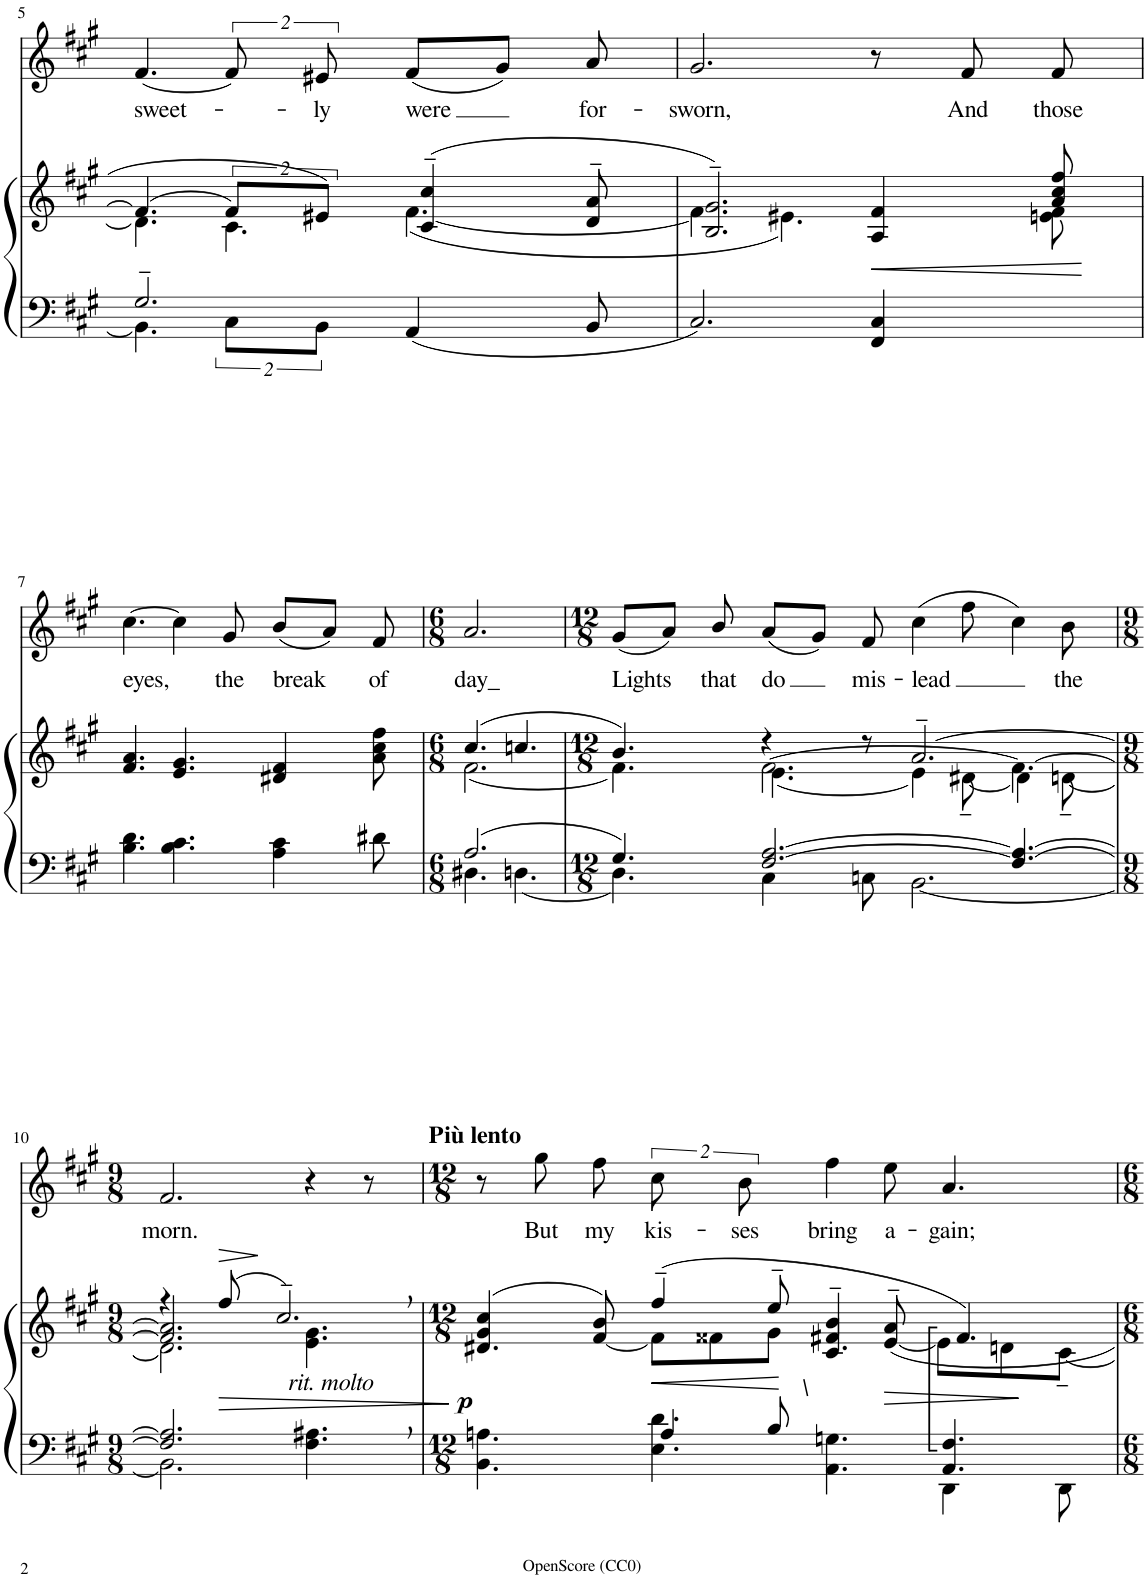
**kern	**kern	**dynam	**kern	**text
*part2	*part2	*part2	*part1	*part1
*staff3	*staff2	*staff2/3	*staff1	*staff1
*I"Piano	*	*	*I"Voice	*
*I'Pno	*	*	*	*
!!LO:PB:g=z
*clefF4	*clefG2	*	*clefG2	*
*k[f#c#g#]	*k[f#c#g#]	*	*k[f#c#g#]	*
*M9/8	*M9/8	*	*M9/8	*
=5	=5	=5	=5	=5
*^	*^	*	*	*
!	!	!	!	!	!	!LO:LY:b
2.G#~/	4.BB\]	4.f#/_	4.d\]	.	[4.f#/	sweet-
.	16%3C#\L	16%3f#/L]	4.c#\	.	16%3f#/]	.
!	!	!	!	!	!	!LO:LY:b
.	16%3BB\J	16%3e#X/J	.	.	16%3e#X/	-ly
!	!	!	!	!	!	!LO:LY:b
4AA/	4.ryy	(4c#/~ 4cc#/~	([4.f#\	.	(8f#/L	were
.	.	.	.	.	8g#/J)	.
!	!	!	!	!	!	!LO:LY:b
8BB/	.	8d/~ 8a/~	.	.	8a/	for-
*v	*v	*	*	*	*	*
=6	=6	=6	=6	=6	=6
*	*	*^	*	*	*
!	!	!	!	!	!	!LO:LY:b
2.C#/	2.B/~ 2.g#/~)	4.f#\]	1ryy	.	2.g#/	-sworn,
.	.	4.e#X\)	.	.	.	.
!	!	!	!	!LO:HP:b	!	!
4FF#/ 4C#/	4A/ 4f#/	4.ryy	.	<	8r	.
!	!	!	!	!	!	!LO:LY:b
.	.	.	.	.	8f#/	And
!	!	!	!	!	!	!LO:LY:b
8ryy	8a/ 8cc#/ 8ff#/	.	8en\ 8f#\	.	8f#/	those
*	*v	*v	*v	*	*	*
.	.	[	.	.
!!LO:LB:g=z
=7	=7	=7	=7	=7
!	!	!	!	!LO:LY:b
4.B\ 4.d\	4.f#/ 4.a/	.	[4.cc#\	eyes,
4.B\ 4.c#\	4.e/ 4.g#/	.	4cc#\]	.
!	!	!	!	!LO:LY:b
.	.	.	8g#/	the
!	!	!	!	!LO:LY:b
4A\ 4c#\	4d#X/ 4f#/	.	(8b/L	break
.	.	.	8a/J)	.
!	!	!	!	!LO:LY:b
8d#X\	8a\ 8cc#\ 8ff#\	.	8f#/	of
=8	=8	=8	=8	=8
*M6/8	*M6/8	*	*M6/8	*
*^	*^	*	*	*
!	!	!	!	!	!	!LO:LY:b
2.A/	4.D#X\	(4.cc#/	[2.f#\	.	2.a/	day_
.	[4.Dn\	4.ccn/	.	.	.	.
*	*	*v	*v	*	*	*
=9	=9	=9	=9	=9	=9
*M12/8	*	*M12/8	*	*M12/8	*
*	*	*^	*	*	*
*	*	*	*^	*	*	*
!	!	!	!	!	!	!	!LO:LY:b
4.G#/	4.D\]	4.b/)	4.f#\]	4.ryy	.	(8g#/L	Lights
.	.	.	.	.	.	8a/J)	.
!	!	!	!	!	!	!	!LO:LY:b
.	.	.	.	.	.	8b/	that
!	!	!	!	!	!	!	!LO:LY:b
[2.F#/ [2.A/	4C#\	4r	[>2.f#\	[4.e\	.	(8a/L	do
.	.	.	.	.	.	8g#/J)	.
!	!	!	!	!	!	!	!LO:LY:b
.	8Cn\	8r	.	.	.	8f#/	mis-
!	!	!	!	!	!	!	!LO:LY:b
.	[2.BB\	[2.a~/	.	4e\]	.	(4cc#\	-lead
.	.	.	.	[8d#X~\	.	8ff#\	.
4.F#/_ 4.A/_	.	.	4.f#\_	4d#\]	.	4cc#\)	.
!	!	!	!	!	!	!	!LO:LY:b
.	.	.	.	[8dn~\	.	8b\	the
!!LO:LB:g=z
=10	=10	=10	=10	=10	=10	=10	=10
*M9/8	*	*M9/8	*	*	*	*M9/8	*
!	!	!	!	!	!	!	!LO:LY:b
2.F#/] 2.A/]	2.BB\]	4r	2.d\]	2.f#/] 2.a/]	.	2.f#/	morn.
!	!	!	!	!	!LO:HP:b	!	!
.	.	(8ff#/	.	.	>	.	.
!	!	!	!	!	!LO:HP:b	!	!
.	.	2.cc#~,/)	.	.	>	.	.
!	!	!	!LO:TX:b:i:t=rit. molto	!	!	!	!
4.F#\, 4.A#X\,	4.ryy	.	4.e\ 4.g#\	4.ryy	]	4r	.
.	.	.	.	.	.	8r	.
*v	*v	*	*	*	*	*	*
*	*v	*v	*v	*	*	*
.	.	]	.	.
=11	=11	=11	=11	=11
*M12/8	*M12/8	*	*M12/8	*
*^	*^	*	*	*
*	*	*	*^	*	*	*
!	!	!	!	!	!	!LO:TX:a:B:t=Più lento	!
!	!	!	!	!	!LO:DY:b	!	!
4.ryy	4.BB\ 4.An\	(>4g#/ 4cc#/	4.ryy	4.d#X/	p	8r	.
!	!	!	!	!	!	!	!LO:LY:b
.	.	.	.	.	.	8gg#\	But
!	!	!	!	!	!	!	!LO:LY:b
.	.	[<8f#/ 8b/)	.	.	.	8ff#\	my
!	!	!	!	!	!LO:HP:b	!	!LO:LY:b
4A/	4.E\ 4.d\	(4ff#~/	8f#\L]	4.ryy	<	16%3cc#\	kis-
.	.	.	8f##X\	.	.	.	.
!	!	!	!	!	!	!	!LO:LY:b
.	.	.	.	.	.	16%3b\	-ses
8B/	.	8ee~/	8g#\J	.	.	.	.
!	!	!	!	!	!	!	!LO:LY:b
4.ryy	4.AA\ 4.Gn\	4f#X/~> 4b/~>	4.ryy	4.c#/	[	4ff#\	bring
!	!	!	!	!	!LO:HP:b	!	!LO:LY:b
.	.	[<8e/~> 8a/~>	.	.	>	8ee\	a-
!	!	!	!	!	!	!	!LO:LY:b
4.AA/ 4.F#/	4DD\	4.f#/)	8e\L]	4.ryy	.	4.a/	-gain;
.	.	.	8dn\	.	.	.	.
.	8DD\	.	[8c#~\J	.	]	.	.
*v	*v	*	*	*	*	*	*
*	*v	*v	*v	*	*	*
=	=	=	=	=
*-	*-	*-	*-	*-
